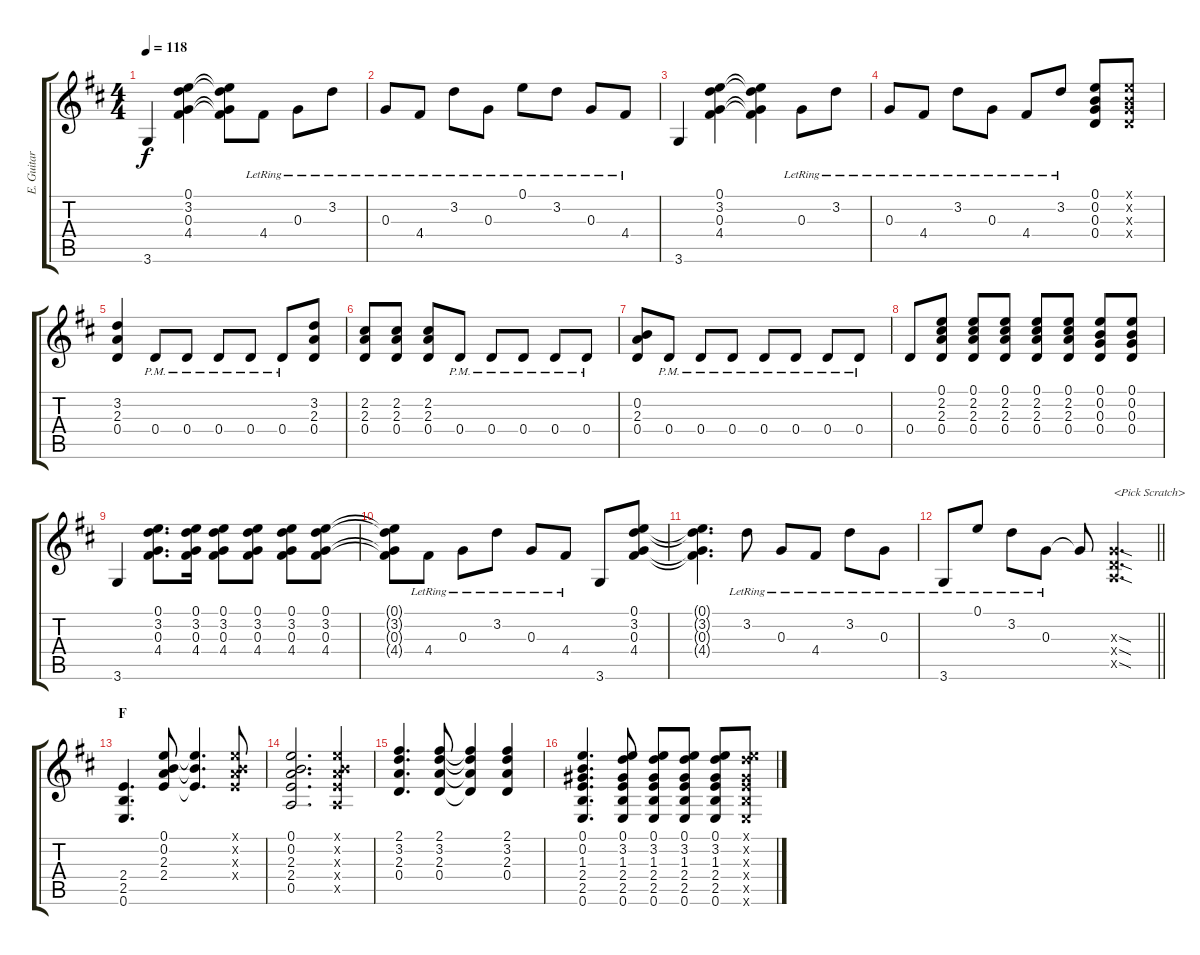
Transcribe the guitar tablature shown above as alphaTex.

\track ("E. Guitar I" "E. Guitar ") {instrument overdrivenguitar}
\staff {score tabs}
\tuning (E4 B3 G3 D3 A2 E2) {hide}
\ts (4 4)
\tempo 118
\clef g2
\ks d
3.6.4{dy f} (0.1 3.2 0.3 4.4).4 (0.1{t} 3.2{t} 0.3{t} 4.4{t}).8 4.4{lr}.8 0.3{lr}.8 3.2{lr}.8 |
0.3{lr}.8 4.4{lr}.8 3.2{lr}.8 0.3{lr}.8 0.1{lr}.8 3.2{lr}.8 0.3{lr}.8 4.4{lr}.8 |
3.6.4 (0.1 3.2 0.3 4.4).4 (0.1{t} 3.2{t} 0.3{t} 4.4{t}).4 0.3{lr}.8 3.2{lr}.8 |
0.3{lr}.8 4.4{lr}.8 3.2{lr}.8 0.3{lr}.8 4.4{lr}.8 3.2{lr}.8 (0.1 0.2 0.3 0.4).8 (0.1{x} 0.2{x} 0.3{x} 0.4{x}).8 |
(3.2 2.3 0.4).4 0.4{pm}.8 0.4{pm}.8 0.4{pm}.8 0.4{pm}.8 0.4{pm}.8 (3.2 2.3 0.4).8 |
(2.2 2.3 0.4).8 (2.2 2.3 0.4).8 (2.2 2.3 0.4).8 0.4{pm}.8 0.4{pm}.8 0.4{pm}.8 0.4{pm}.8 0.4{pm}.8 |
(0.2 2.3 0.4).8 0.4{pm}.8 0.4{pm}.8 0.4{pm}.8 0.4{pm}.8 0.4{pm}.8 0.4{pm}.8 0.4{pm}.8 |
0.4.8 (0.1 2.2 2.3 0.4).8 (0.1 2.2 2.3 0.4).8 (0.1 2.2 2.3 0.4).8 (0.1 2.2 2.3 0.4).8 (0.1 2.2 2.3 0.4).8 (0.1 0.2 0.3 0.4).8 (0.1 0.2 0.3 0.4).8 |
3.6.4 (0.1 3.2 0.3 4.4).8{d} (0.1 3.2 0.3 4.4).16 (0.1 3.2 0.3 4.4).8 (0.1 3.2 0.3 4.4).8 (0.1 3.2 0.3 4.4).8 (0.1 3.2 0.3 4.4).8 |
(0.1{t} 3.2{t} 0.3{t} 4.4{t}).8 4.4{lr}.8 0.3{lr}.8 3.2{lr}.8 0.3{lr}.8 4.4{lr}.8 3.6.8 (0.1 3.2 0.3 4.4).8 |
(0.1{t} 3.2{t} 0.3{t} 4.4{t}).4{d} 3.2{lr}.8 0.3{lr}.8 4.4{lr}.8 3.2{lr}.8 0.3{lr}.8 |
\barLineRight lightlight
3.6{lr}.8 0.1{lr}.8 3.2{lr}.8 0.3{lr}.8 0.3{t}.8 (0.3{sod x} 0.4{sod x} 0.5{sod x}).4{d txt "<Pick Scratch>"} |
\section ("" "F")
(2.4 2.5 0.6).4{d} (0.1 0.2 2.3 2.4).8 (0.1{t} 0.2{t} 2.4{t}).4{d} (0.1{x} 0.2{x} 2.3{x} 2.4{x}).8 |
(0.1 0.2 2.3 2.4 0.5).2{d} (0.1{x} 0.2{x} 2.3{x} 2.4{x} 0.5{x}).4 |
(2.1 3.2 2.3 0.4).4{d} (2.1 3.2 2.3 0.4).8 (2.1{t} 3.2{t} 2.3{t} 0.4{t}).4 (2.1 3.2 2.3 0.4).4 |
(0.1 0.2 1.3 2.4 2.5 0.6).4{d} (0.1 3.2 1.3 2.4 2.5 0.6).8 (0.1 3.2 1.3 2.4 2.5 0.6).8 (0.1 3.2 1.3 2.4 2.5 0.6).8 (0.1 3.2 1.3 2.4 2.5 0.6).8 (0.1{x} 3.2{x} 1.3{x} 2.4{x} 2.5{x} 0.6{x}).8
